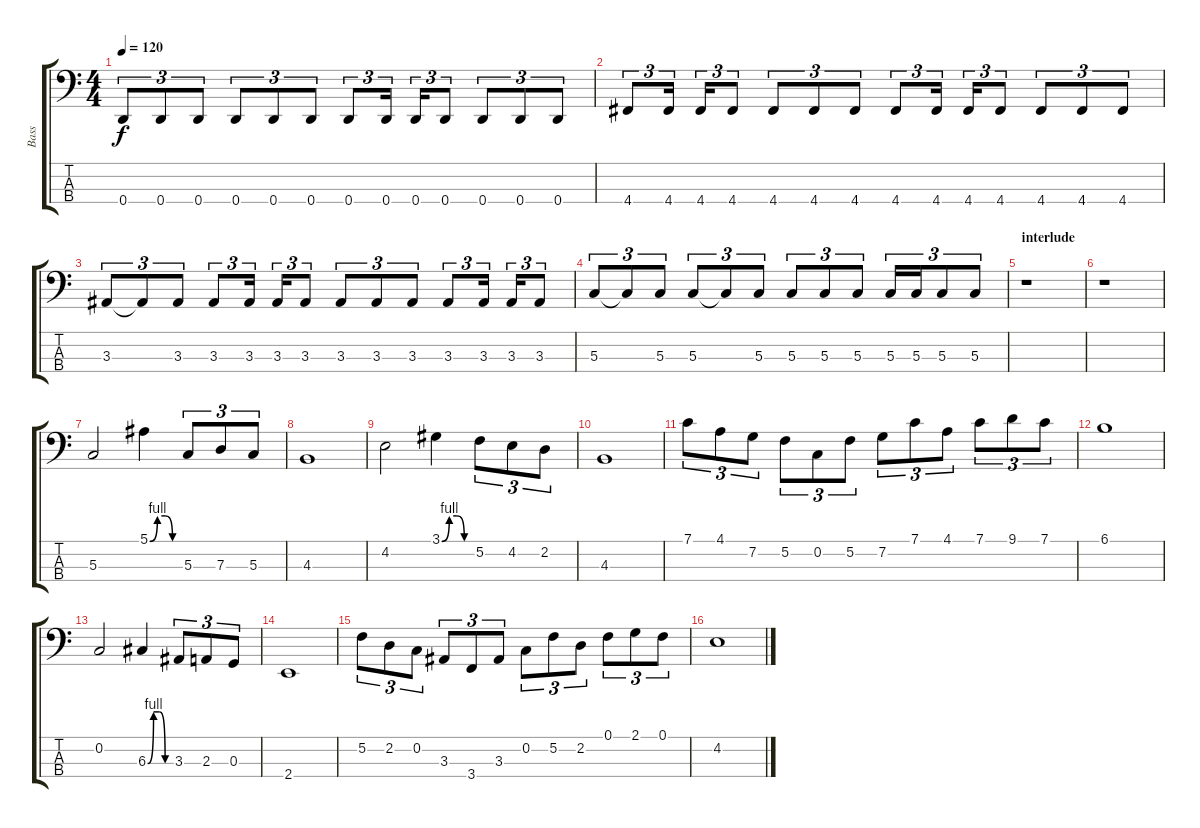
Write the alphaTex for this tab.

\track ("Bass" "Bass") {instrument electricbasspick}
\staff {score tabs}
\tuning (F2 C2 G1 D1) {hide}
\ts (4 4)
\tempo 120
\clef f4
\ks c
0.4.8{tu (3 2) dy f} 0.4.8{tu (3 2)} 0.4.8{tu (3 2)} 0.4.8{tu (3 2)} 0.4.8{tu (3 2)} 0.4.8{tu (3 2)} 0.4.8{tu (3 2)} 0.4.16{tu (3 2)} 0.4.16{tu (3 2)} 0.4.8{tu (3 2)} 0.4.8{tu (3 2)} 0.4.8{tu (3 2)} 0.4.8{tu (3 2)} |
4.4.8{tu (3 2)} 4.4.16{tu (3 2)} 4.4.16{tu (3 2)} 4.4.8{tu (3 2)} 4.4.8{tu (3 2)} 4.4.8{tu (3 2)} 4.4.8{tu (3 2)} 4.4.8{tu (3 2)} 4.4.16{tu (3 2)} 4.4.16{tu (3 2)} 4.4.8{tu (3 2)} 4.4.8{tu (3 2)} 4.4.8{tu (3 2)} 4.4.8{tu (3 2)} |
3.3.8{tu (3 2)} 3.3{t}.8{tu (3 2)} 3.3.8{tu (3 2)} 3.3.8{tu (3 2)} 3.3.16{tu (3 2)} 3.3.16{tu (3 2)} 3.3.8{tu (3 2)} 3.3.8{tu (3 2)} 3.3.8{tu (3 2)} 3.3.8{tu (3 2)} 3.3.8{tu (3 2)} 3.3.16{tu (3 2)} 3.3.16{tu (3 2)} 3.3.8{tu (3 2)} |
5.3.8{tu (3 2)} 5.3{t}.8{tu (3 2)} 5.3.8{tu (3 2)} 5.3.8{tu (3 2)} 5.3{t}.8{tu (3 2)} 5.3.8{tu (3 2)} 5.3.8{tu (3 2)} 5.3.8{tu (3 2)} 5.3.8{tu (3 2)} 5.3.16{tu (3 2)} 5.3.16{tu (3 2)} 5.3.8{tu (3 2)} 5.3.8{tu (3 2)} |
\section ("" "interlude")
r.1 |
r.1 |
5.3.2 5.1{be (custom 0 0 15 4 30 4 45 0 60 0)}.4 5.3.8{tu (3 2)} 7.3.8{tu (3 2)} 5.3.8{tu (3 2)} |
4.3.1 |
4.2.2 3.1{be (custom 0 0 15 4 30 4 45 0 60 0)}.4 5.2.8{tu (3 2)} 4.2.8{tu (3 2)} 2.2.8{tu (3 2)} |
4.3.1 |
7.1.8{tu (3 2)} 4.1.8{tu (3 2)} 7.2.8{tu (3 2)} 5.2.8{tu (3 2)} 0.2.8{tu (3 2)} 5.2.8{tu (3 2)} 7.2.8{tu (3 2)} 7.1.8{tu (3 2)} 4.1.8{tu (3 2)} 7.1.8{tu (3 2)} 9.1.8{tu (3 2)} 7.1.8{tu (3 2)} |
6.1.1 |
0.2.2 6.3{be (custom 0 0 15 4 30 4 45 0 60 0)}.4 3.3.8{tu (3 2)} 2.3.8{tu (3 2)} 0.3.8{tu (3 2)} |
2.4.1 |
5.2.8{tu (3 2)} 2.2.8{tu (3 2)} 0.2.8{tu (3 2)} 3.3.8{tu (3 2)} 3.4.8{tu (3 2)} 3.3.8{tu (3 2)} 0.2.8{tu (3 2)} 5.2.8{tu (3 2)} 2.2.8{tu (3 2)} 0.1.8{tu (3 2)} 2.1.8{tu (3 2)} 0.1.8{tu (3 2)} |
4.2.1
